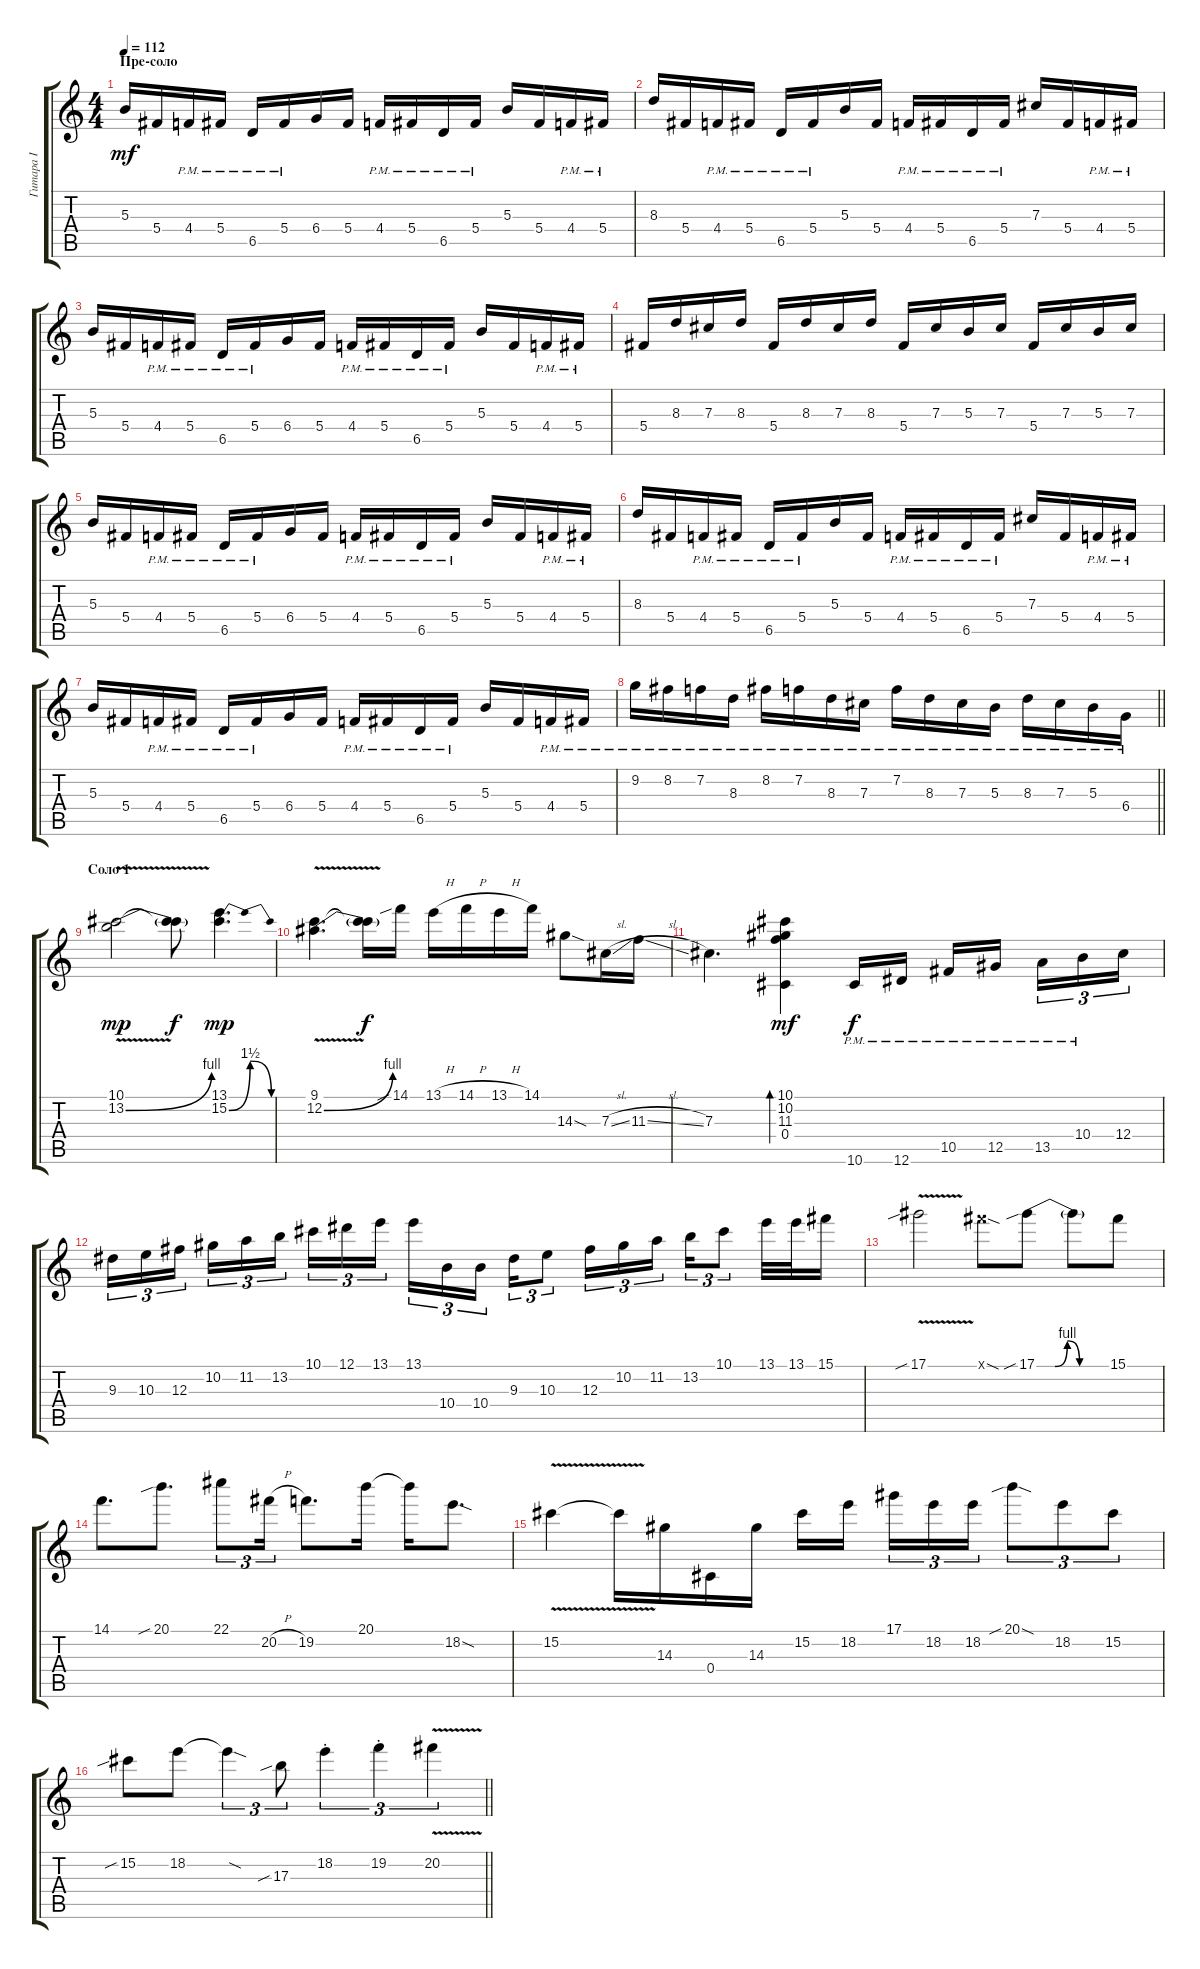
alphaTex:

\track ("Гитара I" "Гитара I") {instrument distortionguitar}
\staff {score tabs}
\tuning (Eb4 Bb3 Gb3 Db3 Ab2 Eb2) {hide}
\ts (4 4)
\section ("" "Пре-соло")
\tempo 112
\clef g2
\ks aminor
5.3.16{dy mf volume 12} 5.4.16 4.4{pm}.16 5.4{pm}.16 6.5{pm}.16 5.4{pm}.16 6.4.16 5.4.16 4.4{pm}.16 5.4{pm}.16 6.5{pm}.16 5.4{pm}.16 5.3.16 5.4.16 4.4{pm}.16 5.4{pm}.16 |
8.3.16 5.4.16 4.4{pm}.16 5.4{pm}.16 6.5{pm}.16 5.4{pm}.16 5.3.16 5.4.16 4.4{pm}.16 5.4{pm}.16 6.5{pm}.16 5.4{pm}.16 7.3.16 5.4.16 4.4{pm}.16 5.4{pm}.16 |
5.3.16 5.4.16 4.4{pm}.16 5.4{pm}.16 6.5{pm}.16 5.4{pm}.16 6.4.16 5.4.16 4.4{pm}.16 5.4{pm}.16 6.5{pm}.16 5.4{pm}.16 5.3.16 5.4.16 4.4{pm}.16 5.4{pm}.16 |
5.4.16 8.3.16 7.3.16 8.3.16 5.4.16 8.3.16 7.3.16 8.3.16 5.4.16 7.3.16 5.3.16 7.3.16 5.4.16 7.3.16 5.3.16 7.3.16 |
5.3.16 5.4.16 4.4{pm}.16 5.4{pm}.16 6.5{pm}.16 5.4{pm}.16 6.4.16 5.4.16 4.4{pm}.16 5.4{pm}.16 6.5{pm}.16 5.4{pm}.16 5.3.16 5.4.16 4.4{pm}.16 5.4{pm}.16 |
8.3.16 5.4.16 4.4{pm}.16 5.4{pm}.16 6.5{pm}.16 5.4{pm}.16 5.3.16 5.4.16 4.4{pm}.16 5.4{pm}.16 6.5{pm}.16 5.4{pm}.16 7.3.16 5.4.16 4.4{pm}.16 5.4{pm}.16 |
5.3.16 5.4.16 4.4{pm}.16 5.4{pm}.16 6.5{pm}.16 5.4{pm}.16 6.4.16 5.4.16 4.4{pm}.16 5.4{pm}.16 6.5{pm}.16 5.4{pm}.16 5.3.16 5.4.16 4.4{pm}.16 5.4{pm}.16 |
\barLineRight lightlight
9.2{pm}.16 8.2{pm}.16 7.2{pm}.16 8.3{pm}.16 8.2{pm}.16 7.2{pm}.16 8.3{pm}.16 7.3{pm}.16 7.2{pm}.16 8.3{pm}.16 7.3{pm}.16 5.3{pm}.16 8.3{pm}.16 7.3{pm}.16 5.3{pm}.16 6.4{pm}.16 |
\section ("" "Соло 1")
(10.1 13.2{be (bend 0 0 60 4) v}).2{dy mp volume 13} (10.1{t} 13.2{t}).8{dy f} (13.1 15.2{be (bendrelease 0 0 16 6 34 6 60 0)}).4{d dy mp} |
(9.1 12.2{be (bend 0 0 60 4) v}).4{d} (9.1{t} 12.2{t}).16{dy f} 14.1{sib}.16 13.1{h}.16 14.1{h}.16 13.1{h}.16 14.1.16 14.3{sod}.8 7.3{sl}.16 11.3{sl}.16 |
7.3.4{d} (10.1 10.2 11.3 0.4).4{bd 120 dy mf} 10.6{pm}.16{dy f} 12.6{pm}.16 10.5{pm}.16 12.5{pm}.16{beam splitsecondary} 13.5{pm}.16{tu (3 2)} 10.4{pm}.16{tu (3 2)} 12.4.16{tu (3 2)} |
9.3.16{tu (3 2)} 10.3.16{tu (3 2)} 12.3.16{tu (3 2) beam splitsecondary} 10.2.16{tu (3 2)} 11.2.16{tu (3 2)} 13.2.16{tu (3 2)} 10.1.16{tu (3 2)} 12.1.16{tu (3 2)} 13.1.16{tu (3 2) beam splitsecondary} 13.1.16{tu (3 2)} 10.4.16{tu (3 2)} 10.4.16{tu (3 2)} 9.3.16{tu (3 2)} 10.3.8{tu (3 2)} 12.3.16{tu (3 2)} 10.2.16{tu (3 2)} 11.2.16{tu (3 2)} 13.2.16{tu (3 2)} 10.1.8{tu (3 2)} 13.1.32 13.1.32 15.1.16 |
17.1{v sib}.2 15.1{sod x}.8 17.1{be (custom 0 0 15 0 25 4 35 0 60 0) sib}.8 17.1{t}.8 15.1.8 |
14.1.8{d} 20.1{sib}.8{d} 22.1.8{tu (3 2)} 20.2{h}.16{tu (3 2)} 19.2.8{d} 20.1.16 20.1{t}.16 18.2{sod}.8{d} |
15.2{v}.4 15.2{t}.16 14.3.16 0.4.16 14.3.16 15.2.16 18.2.16{beam splitsecondary} 17.1.16{tu (3 2)} 18.2.16{tu (3 2)} 18.2.16{tu (3 2)} 20.1{sib sod}.8{tu (3 2)} 18.2.8{tu (3 2)} 15.2.8{tu (3 2)} |
\barLineRight lightlight
15.2{sib}.8 18.2.8 18.2{sod t}.4{tu (3 2)} 17.3{sib}.8{tu (3 2)} 18.2{st}.4{tu (3 2)} 19.2{st}.4{tu (3 2)} 20.2{v}.4{tu (3 2)}
